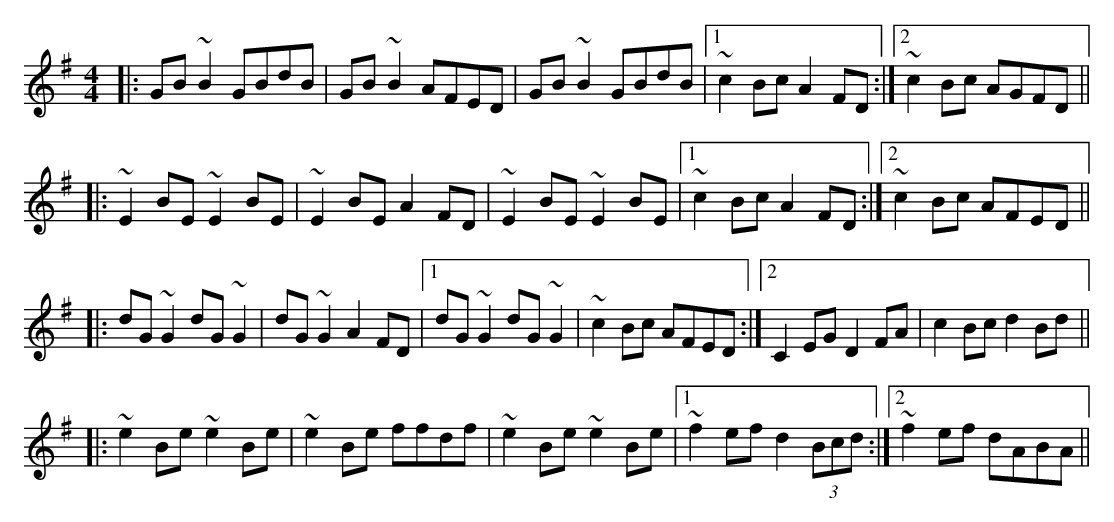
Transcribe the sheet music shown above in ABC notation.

X:1
M:4/4
K:G
|:GB~B2 GBdB|GB~B2 AFED|GB~B2 GBdB|1 ~c2Bc A2FD:|2 ~c2Bc AGFD||
|:~E2BE ~E2BE|~E2BE A2FD|~E2BE ~E2BE|1 ~c2Bc A2FD:|2 ~c2Bc AFED||
|:dG~G2 dG~G2|dG~G2 A2FD|1 dG~G2 dG~G2|~c2Bc AFED:|2 C2EG D2FA|c2Bc d2Bd||
|:~e2Be ~e2Be|~e2Be ffdf|~e2Be ~e2Be|1 ~f2ef d2 (3Bcd:|2 ~f2ef dABA||
